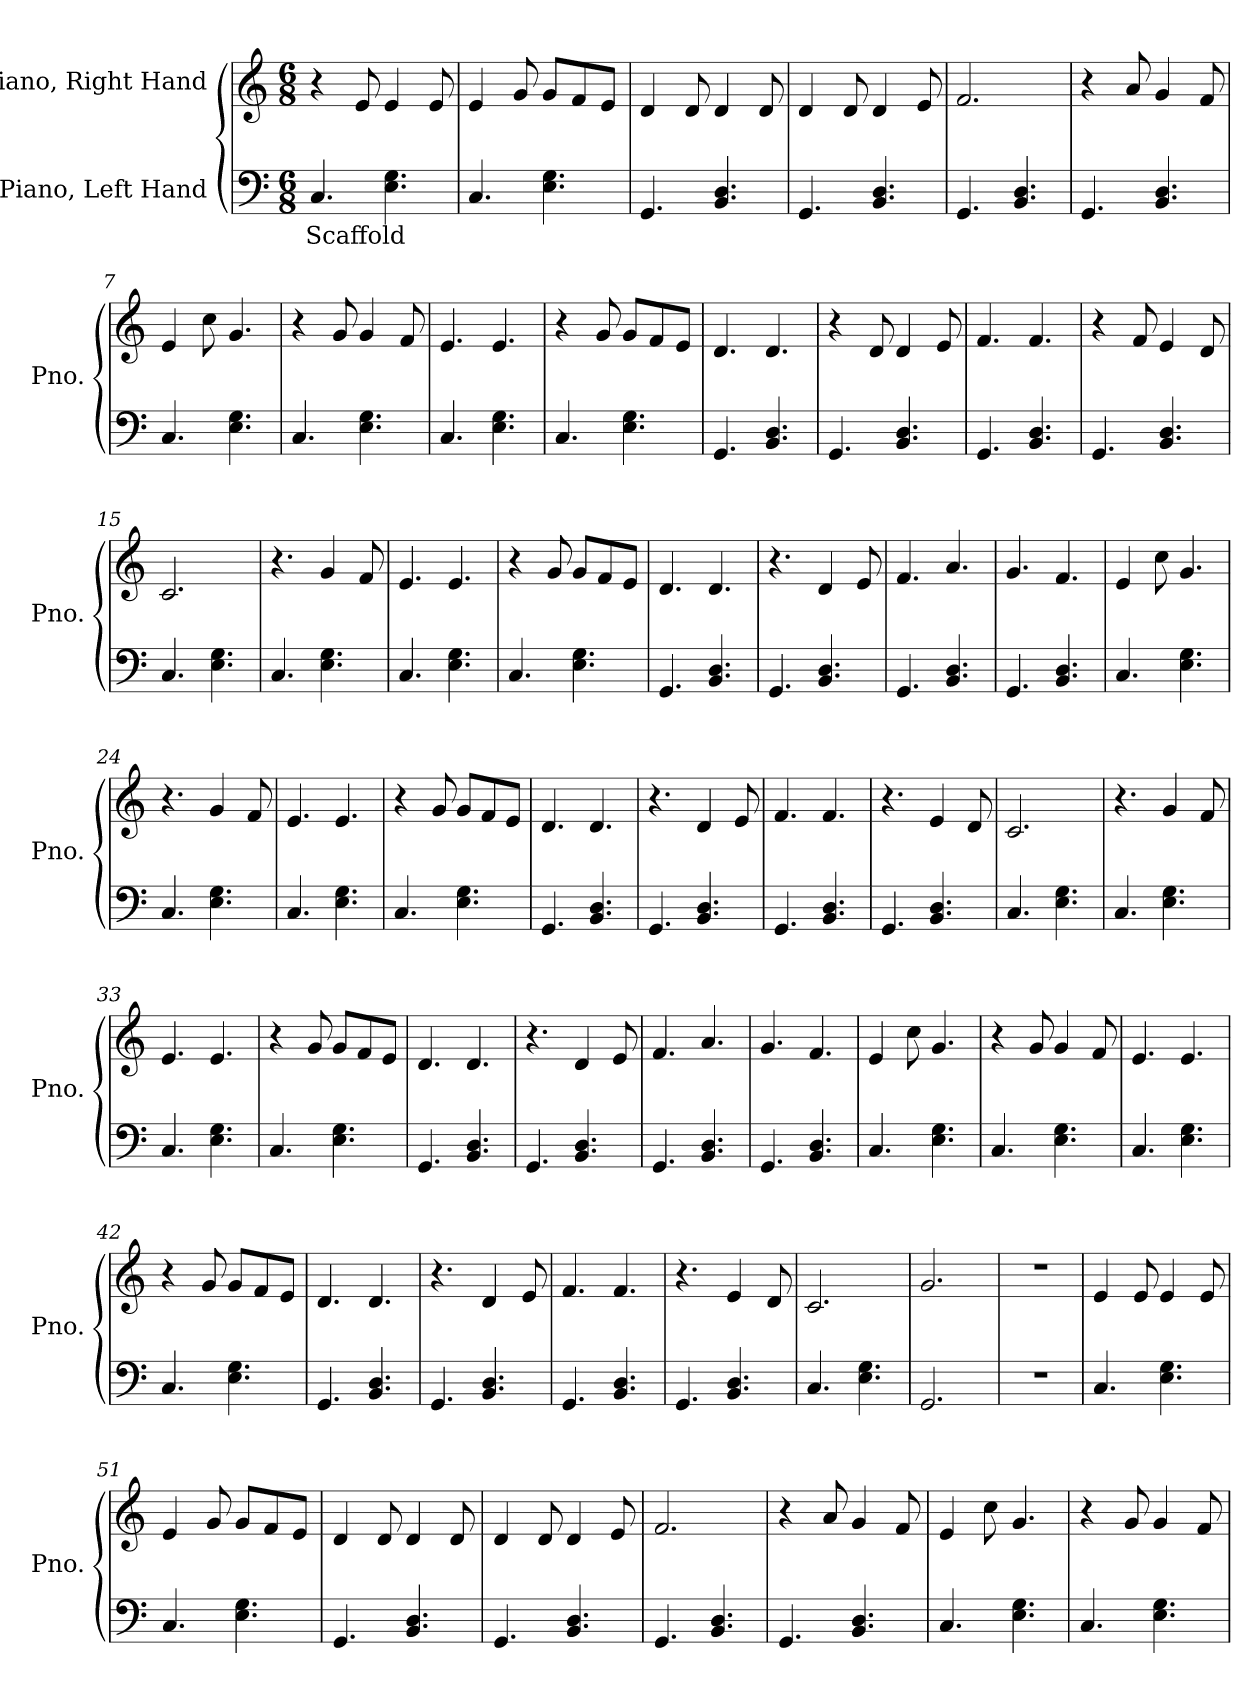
**kern	**text	**kern
*part2	*part2	*part1
*staff2	*staff2	*staff1
*I"Piano, Left Hand	*	*I"Piano, Right Hand
*I'Pno.	*	*I'Pno.
*clefF4	*	*clefG2
*k[]	*	*k[]
*M6/8	*	*M6/8
*MM170	*	*MM170
=1	=1	=1
!	!LO:LY:b	!
4.C/	Scaffold	4r
.	.	8e/
4.E\ 4.G\	.	4e/
.	.	8e/
=2	=2	=2
4.C/	.	4e/
.	.	8g/
4.E\ 4.G\	.	8g/L
.	.	8f/
.	.	8e/J
=3	=3	=3
4.GG/	.	4d/
.	.	8d/
4.BB/ 4.D/	.	4d/
.	.	8d/
=4	=4	=4
4.GG/	.	4d/
.	.	8d/
4.BB/ 4.D/	.	4d/
.	.	8e/
=5	=5	=5
4.GG/	.	2.f/
4.BB/ 4.D/	.	.
=6	=6	=6
4.GG/	.	4r
.	.	8a/
4.BB/ 4.D/	.	4g/
.	.	8f/
!!LO:LB:g=z
=7	=7	=7
4.C/	.	4e/
.	.	8cc\
4.E\ 4.G\	.	4.g/
=8	=8	=8
4.C/	.	4r
.	.	8g/
4.E\ 4.G\	.	4g/
.	.	8f/
=9	=9	=9
4.C/	.	4.e/
4.E\ 4.G\	.	4.e/
=10	=10	=10
4.C/	.	4r
.	.	8g/
4.E\ 4.G\	.	8g/L
.	.	8f/
.	.	8e/J
=11	=11	=11
4.GG/	.	4.d/
4.BB/ 4.D/	.	4.d/
=12	=12	=12
4.GG/	.	4r
.	.	8d/
4.BB/ 4.D/	.	4d/
.	.	8e/
=13	=13	=13
4.GG/	.	4.f/
4.BB/ 4.D/	.	4.f/
=14	=14	=14
4.GG/	.	4r
.	.	8f/
4.BB/ 4.D/	.	4e/
.	.	8d/
!!LO:LB:g=z
=15	=15	=15
4.C/	.	2.c/
4.E\ 4.G\	.	.
=16	=16	=16
4.C/	.	4.r
4.E\ 4.G\	.	4g/
.	.	8f/
=17	=17	=17
4.C/	.	4.e/
4.E\ 4.G\	.	4.e/
=18	=18	=18
4.C/	.	4r
.	.	8g/
4.E\ 4.G\	.	8g/L
.	.	8f/
.	.	8e/J
=19	=19	=19
4.GG/	.	4.d/
4.BB/ 4.D/	.	4.d/
=20	=20	=20
4.GG/	.	4.r
4.BB/ 4.D/	.	4d/
.	.	8e/
=21	=21	=21
4.GG/	.	4.f/
4.BB/ 4.D/	.	4.a/
=22	=22	=22
4.GG/	.	4.g/
4.BB/ 4.D/	.	4.f/
=23	=23	=23
4.C/	.	4e/
.	.	8cc\
4.E\ 4.G\	.	4.g/
!!LO:LB:g=z
=24	=24	=24
4.C/	.	4.r
4.E\ 4.G\	.	4g/
.	.	8f/
=25	=25	=25
4.C/	.	4.e/
4.E\ 4.G\	.	4.e/
=26	=26	=26
4.C/	.	4r
.	.	8g/
4.E\ 4.G\	.	8g/L
.	.	8f/
.	.	8e/J
=27	=27	=27
4.GG/	.	4.d/
4.BB/ 4.D/	.	4.d/
=28	=28	=28
4.GG/	.	4.r
4.BB/ 4.D/	.	4d/
.	.	8e/
=29	=29	=29
4.GG/	.	4.f/
4.BB/ 4.D/	.	4.f/
=30	=30	=30
4.GG/	.	4.r
4.BB/ 4.D/	.	4e/
.	.	8d/
=31	=31	=31
4.C/	.	2.c/
4.E\ 4.G\	.	.
=32	=32	=32
4.C/	.	4.r
4.E\ 4.G\	.	4g/
.	.	8f/
!!LO:LB:g=z
=33	=33	=33
4.C/	.	4.e/
4.E\ 4.G\	.	4.e/
=34	=34	=34
4.C/	.	4r
.	.	8g/
4.E\ 4.G\	.	8g/L
.	.	8f/
.	.	8e/J
=35	=35	=35
4.GG/	.	4.d/
4.BB/ 4.D/	.	4.d/
=36	=36	=36
4.GG/	.	4.r
4.BB/ 4.D/	.	4d/
.	.	8e/
=37	=37	=37
4.GG/	.	4.f/
4.BB/ 4.D/	.	4.a/
=38	=38	=38
4.GG/	.	4.g/
4.BB/ 4.D/	.	4.f/
=39	=39	=39
4.C/	.	4e/
.	.	8cc\
4.E\ 4.G\	.	4.g/
=40	=40	=40
4.C/	.	4r
.	.	8g/
4.E\ 4.G\	.	4g/
.	.	8f/
=41	=41	=41
4.C/	.	4.e/
4.E\ 4.G\	.	4.e/
!!LO:LB:g=z
=42	=42	=42
4.C/	.	4r
.	.	8g/
4.E\ 4.G\	.	8g/L
.	.	8f/
.	.	8e/J
=43	=43	=43
4.GG/	.	4.d/
4.BB/ 4.D/	.	4.d/
=44	=44	=44
4.GG/	.	4.r
4.BB/ 4.D/	.	4d/
.	.	8e/
=45	=45	=45
4.GG/	.	4.f/
4.BB/ 4.D/	.	4.f/
=46	=46	=46
4.GG/	.	4.r
4.BB/ 4.D/	.	4e/
.	.	8d/
=47	=47	=47
4.C/	.	2.c/
4.E\ 4.G\	.	.
=48	=48	=48
2.GG/	.	2.g/
=49	=49	=49
2.r	.	2.r
=50	=50	=50
4.C/	.	4e/
.	.	8e/
4.E\ 4.G\	.	4e/
.	.	8e/
!!LO:PB:g=z
=51	=51	=51
4.C/	.	4e/
.	.	8g/
4.E\ 4.G\	.	8g/L
.	.	8f/
.	.	8e/J
=52	=52	=52
4.GG/	.	4d/
.	.	8d/
4.BB/ 4.D/	.	4d/
.	.	8d/
=53	=53	=53
4.GG/	.	4d/
.	.	8d/
4.BB/ 4.D/	.	4d/
.	.	8e/
=54	=54	=54
4.GG/	.	2.f/
4.BB/ 4.D/	.	.
=55	=55	=55
4.GG/	.	4r
.	.	8a/
4.BB/ 4.D/	.	4g/
.	.	8f/
=56	=56	=56
4.C/	.	4e/
.	.	8cc\
4.E\ 4.G\	.	4.g/
=57	=57	=57
4.C/	.	4r
.	.	8g/
4.E\ 4.G\	.	4g/
.	.	8f/
=	=	=
*-	*-	*-
